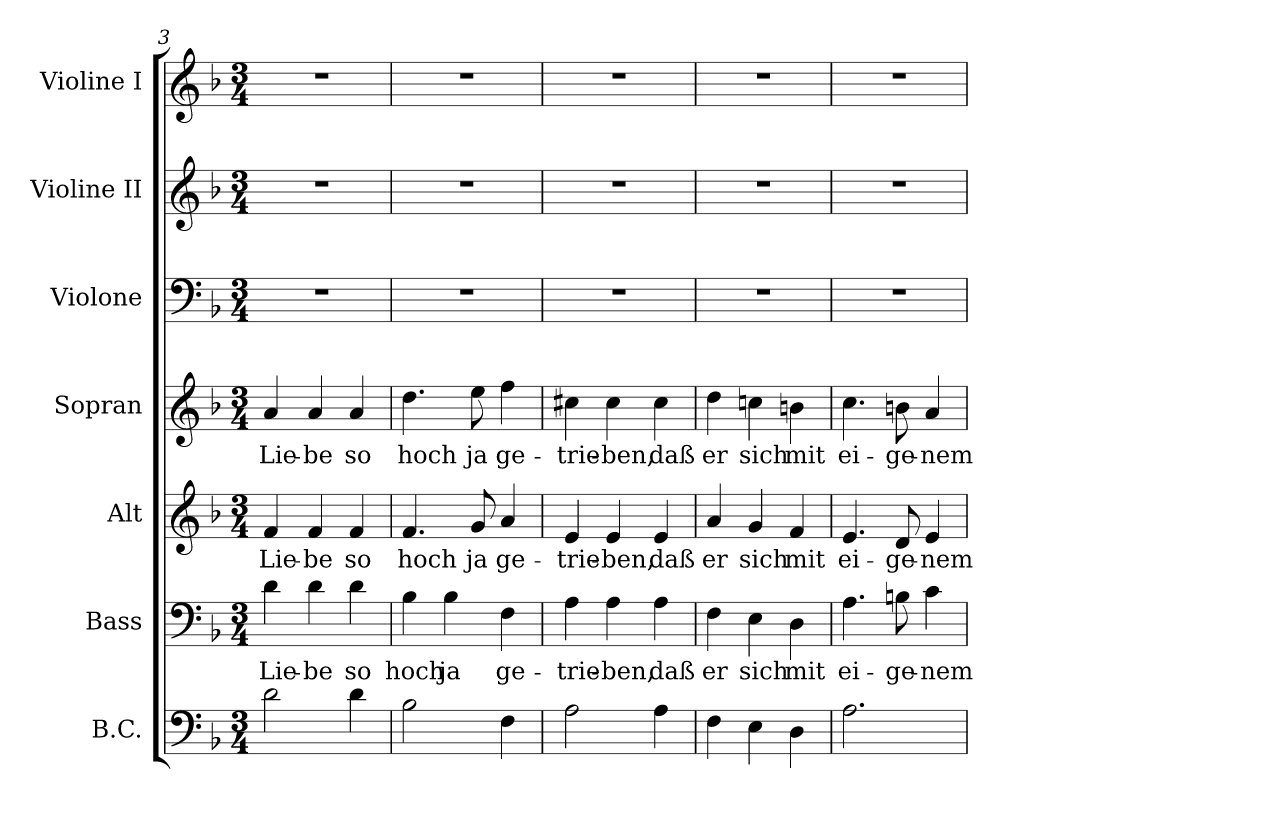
**kern	**kern	**text	**kern	**text	**kern	**text	**kern	**kern	**kern
*part7	*part6	*part6	*part5	*part5	*part4	*part4	*part3	*part2	*part1
*staff7	*staff6	*staff6	*staff5	*staff5	*staff4	*staff4	*staff3	*staff2	*staff1
*I"B.C.	*I"Bass	*	*I"Alt	*	*I"Sopran	*	*I"Violone	*I"Violine II	*I"Violine I
*	*I'B.	*	*I'A.	*	*I'S.	*	*	*I'Vln. II	*I'Vln. I
*clefF4	*clefF4	*	*clefG2	*	*clefG2	*	*clefF4	*clefG2	*clefG2
*k[b-]	*k[b-]	*	*k[b-]	*	*k[b-]	*	*k[b-]	*k[b-]	*k[b-]
*F:	*F:	*	*F:	*	*F:	*	*F:	*F:	*F:
*M3/4	*M3/4	*	*M3/4	*	*M3/4	*	*M3/4	*M3/4	*M3/4
=3	=3	=3	=3	=3	=3	=3	=3	=3	=3
!	!	!LO:LY:b:color=#000000	!	!	!	!	!	!	!
!	!	!	!	!LO:LY:b:color=#000000	!	!	!	!	!
!	!	!	!	!	!	!LO:LY:b:color=#000000	!LO:N:vis=1	!LO:N:vis=1	!LO:N:vis=1
2di\	4di\	Lie-	4fi/	Lie-	4ai/	Lie-	2.r	2.r	2.r
!	!	!LO:LY:b:color=#000000	!	!	!	!	!	!	!
!	!	!	!	!LO:LY:b:color=#000000	!	!	!	!	!
!	!	!	!	!	!	!LO:LY:b:color=#000000	!	!	!
.	4di\	-be	4fi/	-be	4ai/	-be	.	.	.
!	!	!LO:LY:b:color=#000000	!	!	!	!	!	!	!
!	!	!	!	!LO:LY:b:color=#000000	!	!	!	!	!
!	!	!	!	!	!	!LO:LY:b:color=#000000	!	!	!
4di\	4di\	so	4fi/	so	4ai/	so	.	.	.
=4	=4	=4	=4	=4	=4	=4	=4	=4	=4
!	!	!LO:LY:b:color=#000000	!	!	!	!	!	!	!
!	!	!	!	!LO:LY:b:color=#000000	!	!	!	!	!
!	!	!	!	!	!	!LO:LY:b:color=#000000	!LO:N:vis=1	!LO:N:vis=1	!LO:N:vis=1
2B-i\	4B-i\	hoch	4.fi/	hoch	4.ddi\	hoch	2.r	2.r	2.r
!	!	!LO:LY:b:color=#000000	!	!	!	!	!	!	!
.	4B-i\	ja	.	.	.	.	.	.	.
!	!	!	!	!LO:LY:b:color=#000000	!	!	!	!	!
!	!	!	!	!	!	!LO:LY:b:color=#000000	!	!	!
.	.	.	8gi/	ja	8eei\	ja	.	.	.
!	!	!LO:LY:b:color=#000000	!	!	!	!	!	!	!
!	!	!	!	!LO:LY:b:color=#000000	!	!	!	!	!
!	!	!	!	!	!	!LO:LY:b:color=#000000	!	!	!
4Fi\	4Fi\	ge-	4ai/	ge-	4ffi\	ge-	.	.	.
!!LO:LB:g=z
=5	=5	=5	=5	=5	=5	=5	=5	=5	=5
!	!	!LO:LY:b:color=#000000	!	!	!	!	!	!	!
!	!	!	!	!LO:LY:b:color=#000000	!	!	!	!	!
!	!	!	!	!	!	!LO:LY:b:color=#000000	!LO:N:vis=1	!LO:N:vis=1	!LO:N:vis=1
2Ai\	4Ai\	-trie-	4ei/	-trie-	4cc#Xi\	-trie-	2.r	2.r	2.r
!	!	!LO:LY:b:color=#000000	!	!	!	!	!	!	!
!	!	!	!	!LO:LY:b:color=#000000	!	!	!	!	!
!	!	!	!	!	!	!LO:LY:b:color=#000000	!	!	!
.	4Ai\	-ben,	4ei/	-ben,	4cc#i\	-ben,	.	.	.
!	!	!LO:LY:b:color=#000000	!	!	!	!	!	!	!
!	!	!	!	!LO:LY:b:color=#000000	!	!	!	!	!
!	!	!	!	!	!	!LO:LY:b:color=#000000	!	!	!
4Ai\	4Ai\	daß	4ei/	daß	4cc#i\	daß	.	.	.
=6	=6	=6	=6	=6	=6	=6	=6	=6	=6
!	!	!LO:LY:b:color=#000000	!	!	!	!	!	!	!
!	!	!	!	!LO:LY:b:color=#000000	!	!	!	!	!
!	!	!	!	!	!	!LO:LY:b:color=#000000	!LO:N:vis=1	!LO:N:vis=1	!LO:N:vis=1
4Fi\	4Fi\	er	4ai/	er	4ddi\	er	2.r	2.r	2.r
!	!	!LO:LY:b:color=#000000	!	!	!	!	!	!	!
!	!	!	!	!LO:LY:b:color=#000000	!	!	!	!	!
!	!	!	!	!	!	!LO:LY:b:color=#000000	!	!	!
4Ei\	4Ei\	sich	4gi/	sich	4ccni\	sich	.	.	.
!	!	!LO:LY:b:color=#000000	!	!	!	!	!	!	!
!	!	!	!	!LO:LY:b:color=#000000	!	!	!	!	!
!	!	!	!	!	!	!LO:LY:b:color=#000000	!	!	!
4Di\	4Di\	mit	4fi/	mit	4bni\	mit	.	.	.
=7	=7	=7	=7	=7	=7	=7	=7	=7	=7
!	!	!LO:LY:b:color=#000000	!	!	!	!	!	!	!
!	!	!	!	!LO:LY:b:color=#000000	!	!	!	!	!
!	!	!	!	!	!	!LO:LY:b:color=#000000	!LO:N:vis=1	!LO:N:vis=1	!LO:N:vis=1
2.Ai\	4.Ai\	ei-	4.ei/	ei-	4.cci\	ei-	2.r	2.r	2.r
!	!	!LO:LY:b:color=#000000	!	!	!	!	!	!	!
!	!	!	!	!LO:LY:b:color=#000000	!	!	!	!	!
!	!	!	!	!	!	!LO:LY:b:color=#000000	!	!	!
.	8Bni\	-ge-	8di/	-ge-	8bni\	-ge-	.	.	.
!	!	!LO:LY:b:color=#000000	!	!	!	!	!	!	!
!	!	!	!	!LO:LY:b:color=#000000	!	!	!	!	!
!	!	!	!	!	!	!LO:LY:b:color=#000000	!	!	!
.	4ci\	-nem	4ei/	-nem	4ai/	-nem	.	.	.
=	=	=	=	=	=	=	=	=	=
*-	*-	*-	*-	*-	*-	*-	*-	*-	*-
